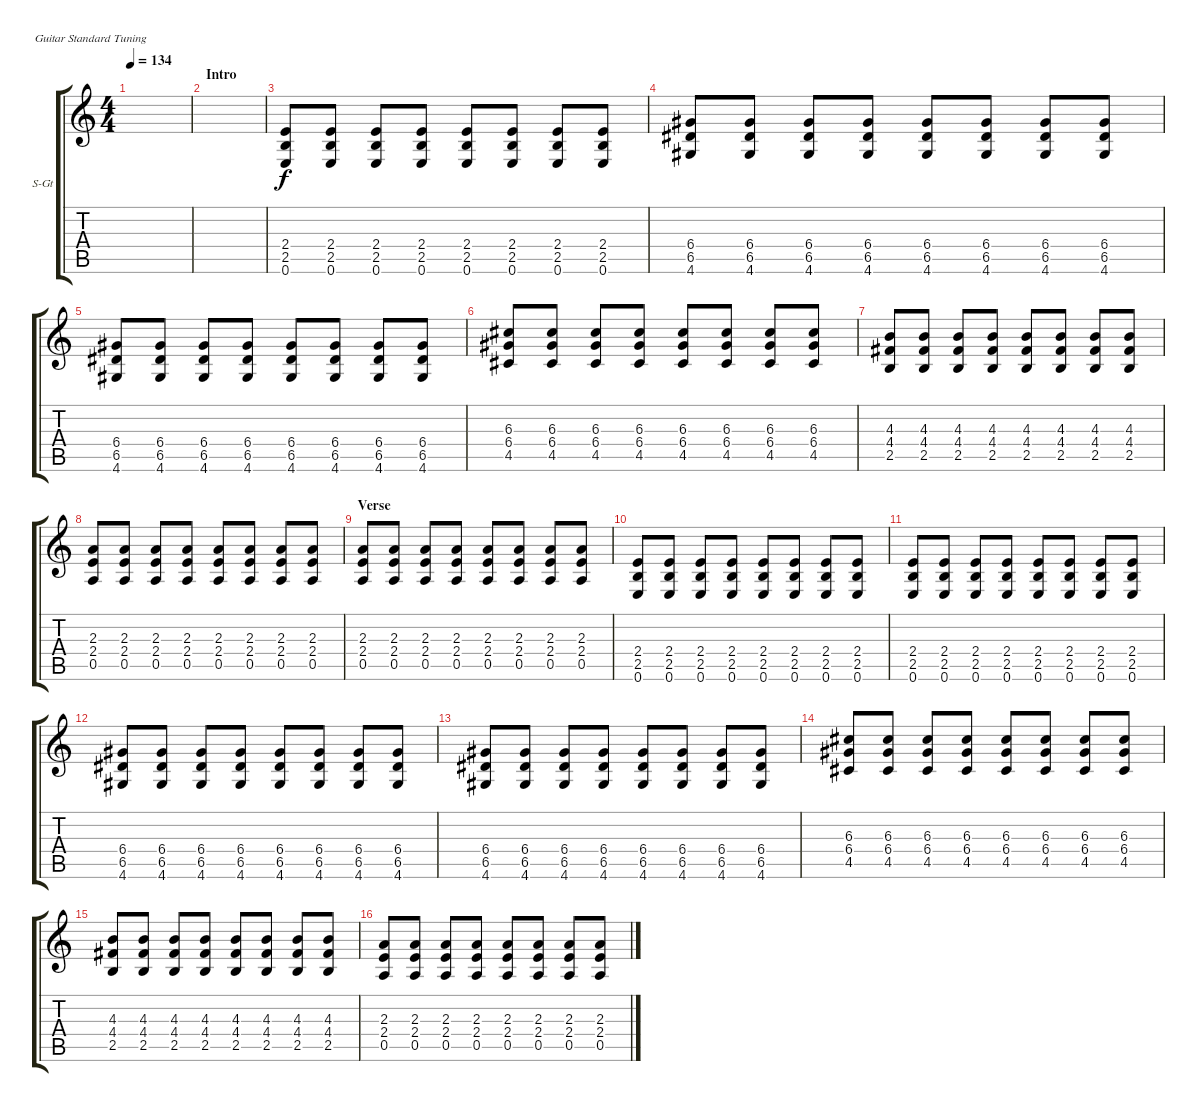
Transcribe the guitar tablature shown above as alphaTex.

\defaultSystemsLayout 4
\bracketExtendMode groupsimilarinstruments
\firstSystemTrackNameOrientation horizontal
\otherSystemsTrackNameOrientation horizontal
\track ("Steel Guitar" "S-Gt") {mute instrument acousticguitarsteel}
\staff {score tabs}
\tuning (E4 B3 G3 D3 A2 E2)
\ts (4 4)
\tempo 134
\clef g2
\ks c
|
\section ("" "Intro")
|
(0.6 2.5 2.4).8 (0.6 2.5 2.4).8 (0.6 2.5 2.4).8 (0.6 2.5 2.4).8 (0.6 2.5 2.4).8 (0.6 2.5 2.4).8 (0.6 2.5 2.4).8 (0.6 2.5 2.4).8 |
(4.6 6.5 6.4).8 (4.6 6.5 6.4).8 (4.6 6.5 6.4).8 (4.6 6.5 6.4).8 (4.6 6.5 6.4).8 (4.6 6.5 6.4).8 (4.6 6.5 6.4).8 (4.6 6.5 6.4).8 |
(4.6 6.5 6.4).8 (4.6 6.5 6.4).8 (4.6 6.5 6.4).8 (4.6 6.5 6.4).8 (4.6 6.5 6.4).8 (4.6 6.5 6.4).8 (4.6 6.5 6.4).8 (4.6 6.5 6.4).8 |
(4.5 6.4 6.3).8 (4.5 6.4 6.3).8 (4.5 6.4 6.3).8 (4.5 6.4 6.3).8 (4.5 6.4 6.3).8 (4.5 6.4 6.3).8 (4.5 6.4 6.3).8 (4.5 6.4 6.3).8 |
(2.5 4.4 4.3).8 (2.5 4.4 4.3).8 (2.5 4.4 4.3).8 (2.5 4.4 4.3).8 (2.5 4.4 4.3).8 (2.5 4.4 4.3).8 (2.5 4.4 4.3).8 (2.5 4.4 4.3).8 |
(0.5 2.4 2.3).8 (0.5 2.4 2.3).8 (0.5 2.4 2.3).8 (0.5 2.4 2.3).8 (0.5 2.4 2.3).8 (0.5 2.4 2.3).8 (0.5 2.4 2.3).8 (0.5 2.4 2.3).8 |
\section ("" "Verse")
(0.5 2.4 2.3).8 (0.5 2.4 2.3).8 (0.5 2.4 2.3).8 (0.5 2.4 2.3).8 (0.5 2.4 2.3).8 (0.5 2.4 2.3).8 (0.5 2.4 2.3).8 (0.5 2.4 2.3).8 |
(0.6 2.5 2.4).8 (0.6 2.5 2.4).8 (0.6 2.5 2.4).8 (0.6 2.5 2.4).8 (0.6 2.5 2.4).8 (0.6 2.5 2.4).8 (0.6 2.5 2.4).8 (0.6 2.5 2.4).8 |
(0.6 2.5 2.4).8 (0.6 2.5 2.4).8 (0.6 2.5 2.4).8 (0.6 2.5 2.4).8 (0.6 2.5 2.4).8 (0.6 2.5 2.4).8 (0.6 2.5 2.4).8 (0.6 2.5 2.4).8 |
(4.6 6.5 6.4).8 (4.6 6.5 6.4).8 (4.6 6.5 6.4).8 (4.6 6.5 6.4).8 (4.6 6.5 6.4).8 (4.6 6.5 6.4).8 (4.6 6.5 6.4).8 (4.6 6.5 6.4).8 |
(4.6 6.5 6.4).8 (4.6 6.5 6.4).8 (4.6 6.5 6.4).8 (4.6 6.5 6.4).8 (4.6 6.5 6.4).8 (4.6 6.5 6.4).8 (4.6 6.5 6.4).8 (4.6 6.5 6.4).8 |
(4.5 6.4 6.3).8 (4.5 6.4 6.3).8 (4.5 6.4 6.3).8 (4.5 6.4 6.3).8 (4.5 6.4 6.3).8 (4.5 6.4 6.3).8 (4.5 6.4 6.3).8 (4.5 6.4 6.3).8 |
(2.5 4.4 4.3).8 (2.5 4.4 4.3).8 (2.5 4.4 4.3).8 (2.5 4.4 4.3).8 (2.5 4.4 4.3).8 (2.5 4.4 4.3).8 (2.5 4.4 4.3).8 (2.5 4.4 4.3).8 |
(0.5 2.4 2.3).8 (0.5 2.4 2.3).8 (0.5 2.4 2.3).8 (0.5 2.4 2.3).8 (0.5 2.4 2.3).8 (0.5 2.4 2.3).8 (0.5 2.4 2.3).8 (0.5 2.4 2.3).8
